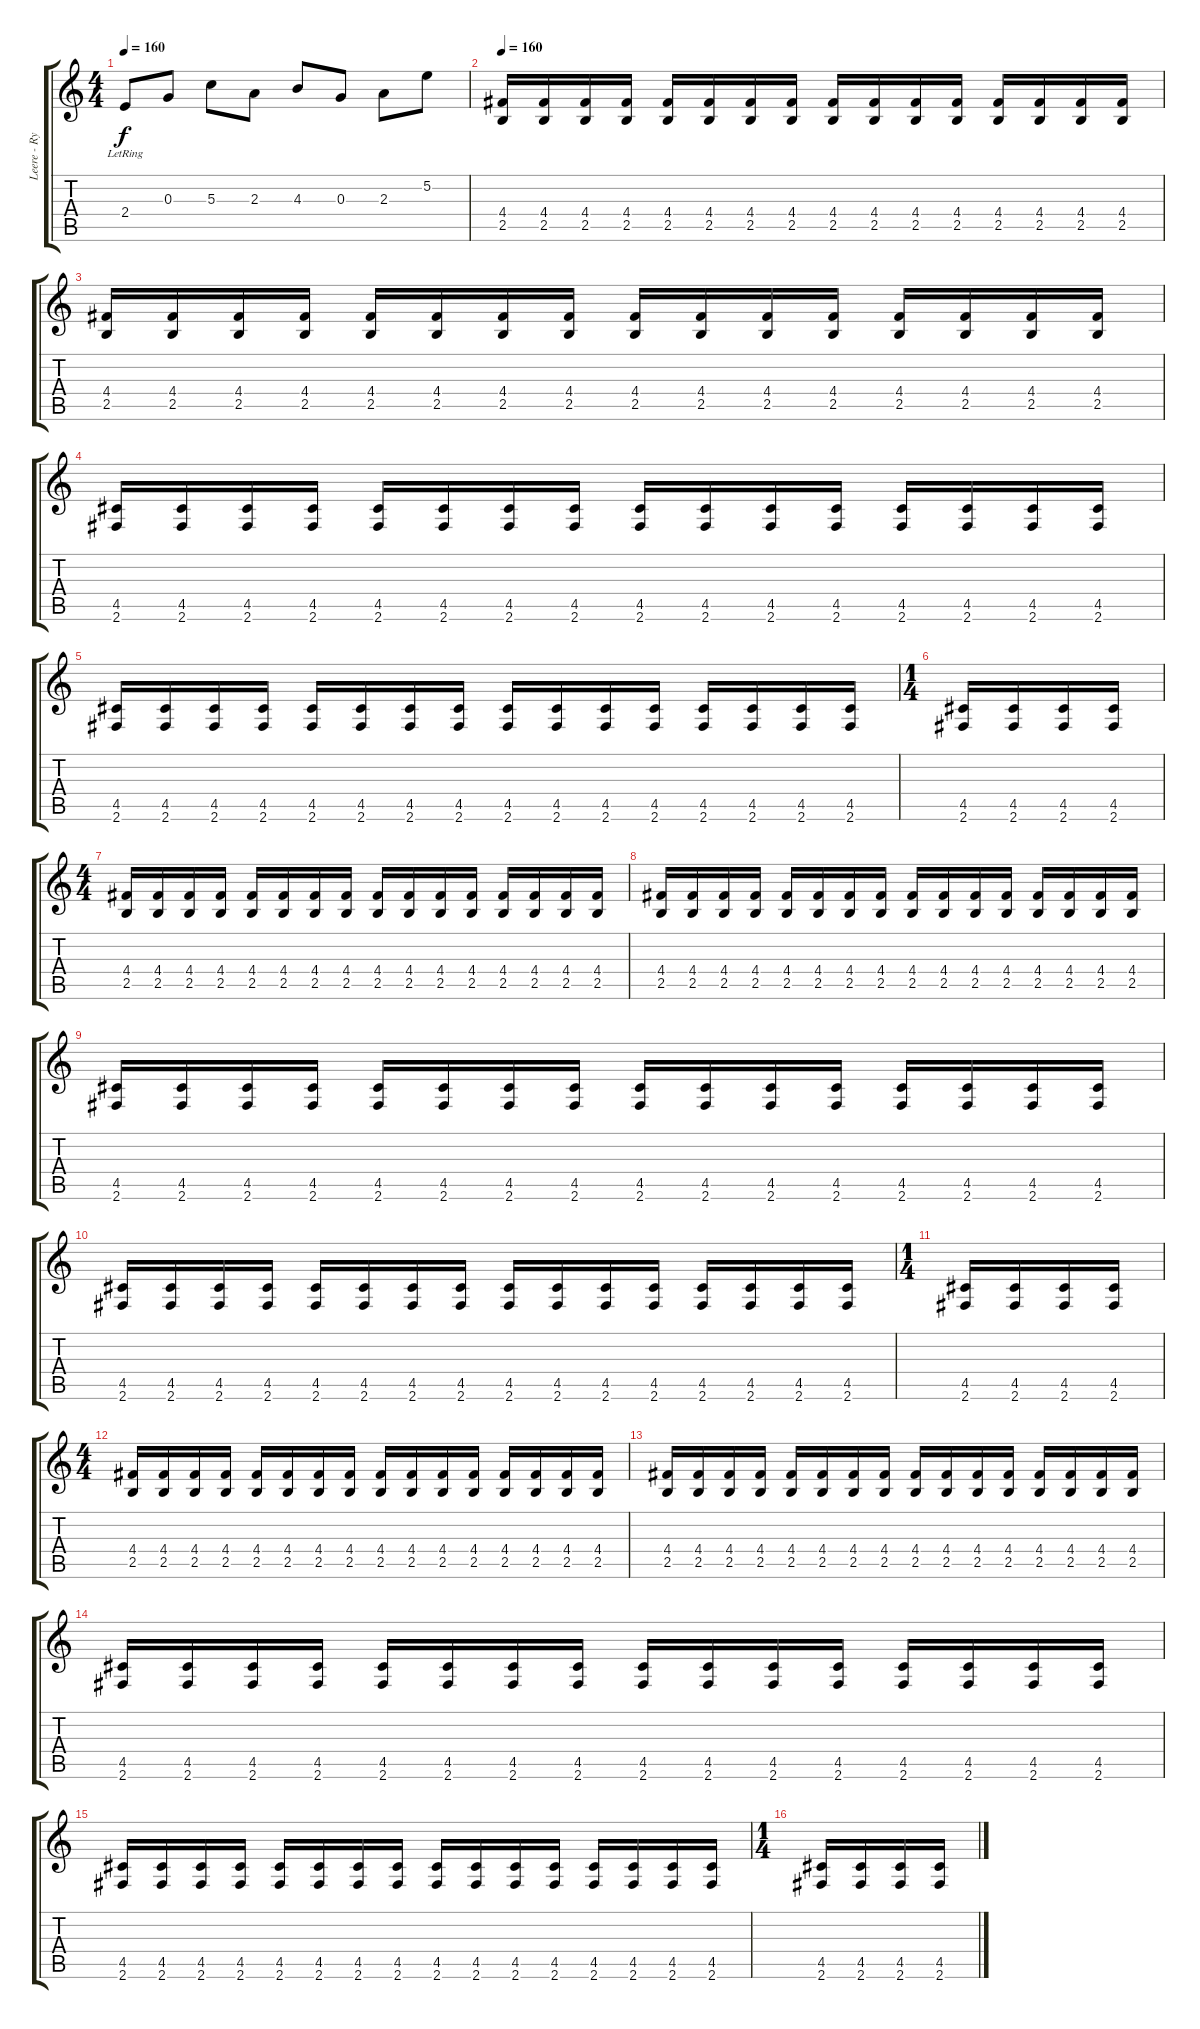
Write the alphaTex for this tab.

\track ("Leere - Rythm Guitar" "Leere - Ry") {instrument distortionguitar}
\staff {score tabs}
\tuning (E4 B3 G3 D3 A2 E2) {hide}
\ts (4 4)
\tempo 160
\clef g2
\ks c
2.4{lr}.8{dy f} 0.3.8 5.3.8 2.3.8 4.3.8 0.3.8 2.3.8 5.2.8 |
\tempo 160
(4.4 2.5).16{instrument distortionguitar} (4.4 2.5).16 (4.4 2.5).16 (4.4 2.5).16 (4.4 2.5).16 (4.4 2.5).16 (4.4 2.5).16 (4.4 2.5).16 (4.4 2.5).16 (4.4 2.5).16 (4.4 2.5).16 (4.4 2.5).16 (4.4 2.5).16 (4.4 2.5).16 (4.4 2.5).16 (4.4 2.5).16 |
(4.4 2.5).16 (4.4 2.5).16 (4.4 2.5).16 (4.4 2.5).16 (4.4 2.5).16 (4.4 2.5).16 (4.4 2.5).16 (4.4 2.5).16 (4.4 2.5).16 (4.4 2.5).16 (4.4 2.5).16 (4.4 2.5).16 (4.4 2.5).16 (4.4 2.5).16 (4.4 2.5).16 (4.4 2.5).16 |
(4.5 2.6).16 (4.5 2.6).16 (4.5 2.6).16 (4.5 2.6).16 (4.5 2.6).16 (4.5 2.6).16 (4.5 2.6).16 (4.5 2.6).16 (4.5 2.6).16 (4.5 2.6).16 (4.5 2.6).16 (4.5 2.6).16 (4.5 2.6).16 (4.5 2.6).16 (4.5 2.6).16 (4.5 2.6).16 |
(4.5 2.6).16 (4.5 2.6).16 (4.5 2.6).16 (4.5 2.6).16 (4.5 2.6).16 (4.5 2.6).16 (4.5 2.6).16 (4.5 2.6).16 (4.5 2.6).16 (4.5 2.6).16 (4.5 2.6).16 (4.5 2.6).16 (4.5 2.6).16 (4.5 2.6).16 (4.5 2.6).16 (4.5 2.6).16 |
\ts (1 4)
(4.5 2.6).16 (4.5 2.6).16 (4.5 2.6).16 (4.5 2.6).16 |
\ts (4 4)
(4.4 2.5).16 (4.4 2.5).16 (4.4 2.5).16 (4.4 2.5).16 (4.4 2.5).16 (4.4 2.5).16 (4.4 2.5).16 (4.4 2.5).16 (4.4 2.5).16 (4.4 2.5).16 (4.4 2.5).16 (4.4 2.5).16 (4.4 2.5).16 (4.4 2.5).16 (4.4 2.5).16 (4.4 2.5).16 |
(4.4 2.5).16 (4.4 2.5).16 (4.4 2.5).16 (4.4 2.5).16 (4.4 2.5).16 (4.4 2.5).16 (4.4 2.5).16 (4.4 2.5).16 (4.4 2.5).16 (4.4 2.5).16 (4.4 2.5).16 (4.4 2.5).16 (4.4 2.5).16 (4.4 2.5).16 (4.4 2.5).16 (4.4 2.5).16 |
(4.5 2.6).16 (4.5 2.6).16 (4.5 2.6).16 (4.5 2.6).16 (4.5 2.6).16 (4.5 2.6).16 (4.5 2.6).16 (4.5 2.6).16 (4.5 2.6).16 (4.5 2.6).16 (4.5 2.6).16 (4.5 2.6).16 (4.5 2.6).16 (4.5 2.6).16 (4.5 2.6).16 (4.5 2.6).16 |
(4.5 2.6).16 (4.5 2.6).16 (4.5 2.6).16 (4.5 2.6).16 (4.5 2.6).16 (4.5 2.6).16 (4.5 2.6).16 (4.5 2.6).16 (4.5 2.6).16 (4.5 2.6).16 (4.5 2.6).16 (4.5 2.6).16 (4.5 2.6).16 (4.5 2.6).16 (4.5 2.6).16 (4.5 2.6).16 |
\ts (1 4)
(4.5 2.6).16 (4.5 2.6).16 (4.5 2.6).16 (4.5 2.6).16 |
\ts (4 4)
(4.4 2.5).16 (4.4 2.5).16 (4.4 2.5).16 (4.4 2.5).16 (4.4 2.5).16 (4.4 2.5).16 (4.4 2.5).16 (4.4 2.5).16 (4.4 2.5).16 (4.4 2.5).16 (4.4 2.5).16 (4.4 2.5).16 (4.4 2.5).16 (4.4 2.5).16 (4.4 2.5).16 (4.4 2.5).16 |
(4.4 2.5).16 (4.4 2.5).16 (4.4 2.5).16 (4.4 2.5).16 (4.4 2.5).16 (4.4 2.5).16 (4.4 2.5).16 (4.4 2.5).16 (4.4 2.5).16 (4.4 2.5).16 (4.4 2.5).16 (4.4 2.5).16 (4.4 2.5).16 (4.4 2.5).16 (4.4 2.5).16 (4.4 2.5).16 |
(4.5 2.6).16 (4.5 2.6).16 (4.5 2.6).16 (4.5 2.6).16 (4.5 2.6).16 (4.5 2.6).16 (4.5 2.6).16 (4.5 2.6).16 (4.5 2.6).16 (4.5 2.6).16 (4.5 2.6).16 (4.5 2.6).16 (4.5 2.6).16 (4.5 2.6).16 (4.5 2.6).16 (4.5 2.6).16 |
(4.5 2.6).16 (4.5 2.6).16 (4.5 2.6).16 (4.5 2.6).16 (4.5 2.6).16 (4.5 2.6).16 (4.5 2.6).16 (4.5 2.6).16 (4.5 2.6).16 (4.5 2.6).16 (4.5 2.6).16 (4.5 2.6).16 (4.5 2.6).16 (4.5 2.6).16 (4.5 2.6).16 (4.5 2.6).16 |
\ts (1 4)
(4.5 2.6).16 (4.5 2.6).16 (4.5 2.6).16 (4.5 2.6).16
